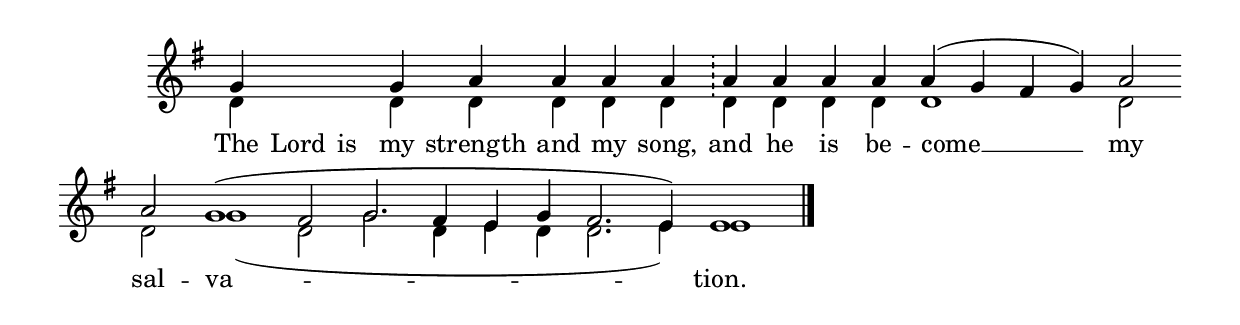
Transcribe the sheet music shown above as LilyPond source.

\version "2.24.4"




keyTime = { \key g \major}
cadenzaMeasure = {
  \cadenzaOff
  \partial 1024 s1024
  \cadenzaOn

}

SopMusic    = \relative { 
    \cadenzaOn
    g'4 \hideNotes g g \unHideNotes g a a a a \cadenzaMeasure \bar "!"
    a a a a a( g fis g) a2 \break
    a2 g1( fis2 g2. fis4 e g fis2. e4) e1 \cadenzaMeasure \fine
    
}

BassMusic   = \relative {
    \cadenzaOn
    d'4 \hideNotes d d \unHideNotes d d d d d \cadenzaMeasure \bar "!"
    d4 d d d d1 d2
    d2 g1( d2 g2. d4 e d d2. e4) e1 \cadenzaMeasure \fine
}



VerseOne = \lyricmode {
    The Lord is my strength and my song,
    and he is be -- come __ my
    sal -- va -- tion.
    }


\score {
    \new Staff % \with {midiInstrument = "choir aahs"} 
    <<
        \clef "treble"
        \new Voice = "Sop"  { \voiceOne \keyTime \SopMusic}
        \new Voice = "Bass" { \voiceTwo \BassMusic }
        \new Lyrics \lyricsto "Sop" { \VerseOne }
    >>

    \layout {
        ragged-last = ##t
        \context {
            \Score
                \omit BarNumber
                \override SpacingSpanner.common-shortest-duration = #(ly:make-moment 1/16)

        }
        \context {
            \Staff
                \remove Time_signature_engraver
        }
        \context {
            \Lyrics
                \override LyricSpace.minimum-distance = #1.0
        }
    }
    \midi {
        \tempo 4 = 180
    }
}





